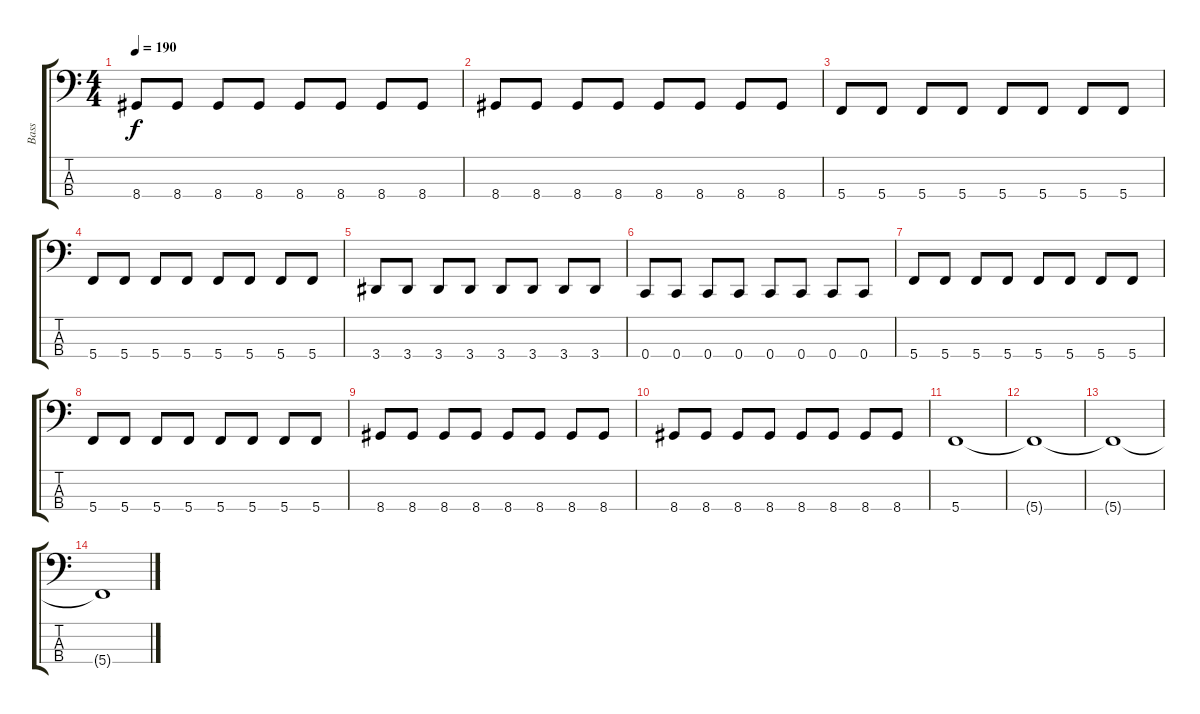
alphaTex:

\track ("Bass" "Bass") {instrument electricbasspick}
\staff {score tabs}
\tuning (F2 C2 G1 C1) {hide}
\ts (4 4)
\tempo 190
\clef f4
\ks c
8.4.8{dy f} 8.4.8 8.4.8 8.4.8 8.4.8 8.4.8 8.4.8 8.4.8 |
8.4.8 8.4.8 8.4.8 8.4.8 8.4.8 8.4.8 8.4.8 8.4.8 |
5.4.8 5.4.8 5.4.8 5.4.8 5.4.8 5.4.8 5.4.8 5.4.8 |
5.4.8 5.4.8 5.4.8 5.4.8 5.4.8 5.4.8 5.4.8 5.4.8 |
3.4.8 3.4.8 3.4.8 3.4.8 3.4.8 3.4.8 3.4.8 3.4.8 |
0.4.8 0.4.8 0.4.8 0.4.8 0.4.8 0.4.8 0.4.8 0.4.8 |
5.4.8 5.4.8 5.4.8 5.4.8 5.4.8 5.4.8 5.4.8 5.4.8 |
5.4.8 5.4.8 5.4.8 5.4.8 5.4.8 5.4.8 5.4.8 5.4.8 |
8.4.8 8.4.8 8.4.8 8.4.8 8.4.8 8.4.8 8.4.8 8.4.8 |
8.4.8 8.4.8 8.4.8 8.4.8 8.4.8 8.4.8 8.4.8 8.4.8 |
5.4.1 |
5.4{t}.1 |
5.4{t}.1 |
5.4{t}.1
